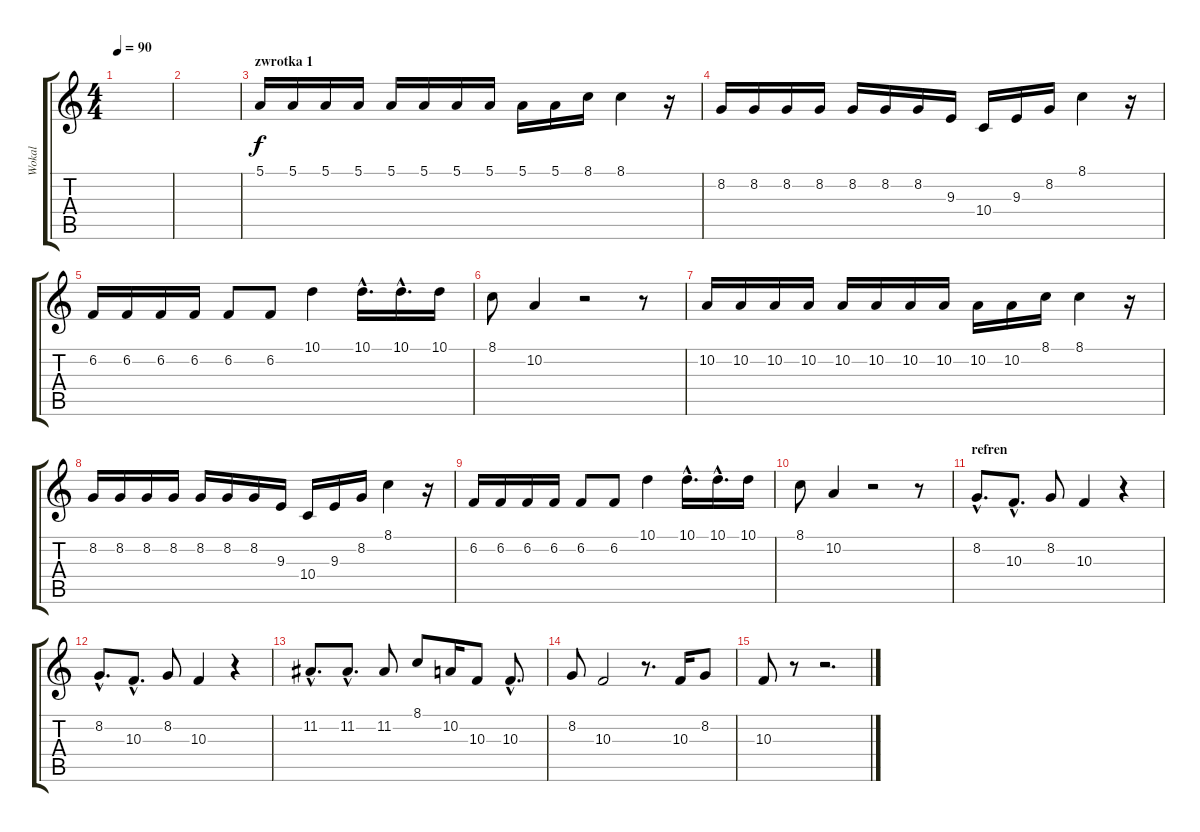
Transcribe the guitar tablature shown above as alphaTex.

\track ("Wokal" "Wokal") {instrument voiceoohs}
\staff {score tabs}
\tuning (E4 B3 G3 D3 A2 E2) {hide}
\ts (4 4)
\tempo 90
\clef g2
\ks c
|
|
\section ("" "zwrotka 1")
5.1.16 5.1.16 5.1.16 5.1.16 5.1.16 5.1.16 5.1.16 5.1.16 5.1.16 5.1.16 8.1.16 8.1.4 r.16 |
8.2.16 8.2.16 8.2.16 8.2.16 8.2.16 8.2.16 8.2.16 9.3.16 10.4.16 9.3.16 8.2.16 8.1.4 r.16 |
6.2.16 6.2.16 6.2.16 6.2.16 6.2.8 6.2.8 10.1.4 10.1{hac}.16{d} 10.1{hac}.16{d} 10.1.16 |
8.1.8 10.2.4 r.2 r.8 |
10.2.16 10.2.16 10.2.16 10.2.16 10.2.16 10.2.16 10.2.16 10.2.16 10.2.16 10.2.16 8.1.16 8.1.4 r.16 |
8.2.16 8.2.16 8.2.16 8.2.16 8.2.16 8.2.16 8.2.16 9.3.16 10.4.16 9.3.16 8.2.16 8.1.4 r.16 |
6.2.16 6.2.16 6.2.16 6.2.16 6.2.8 6.2.8 10.1.4 10.1{hac}.16{d} 10.1{hac}.16{d} 10.1.16 |
8.1.8 10.2.4 r.2 r.8 |
\section ("" "refren")
8.2{hac}.8{d} 10.3{hac}.8{d} 8.2.8 10.3.4 r.4 |
8.2{hac}.8{d} 10.3{hac}.8{d} 8.2.8 10.3.4 r.4 |
11.2{hac}.8{d} 11.2{hac}.8{d} 11.2.8 8.1.8 10.2.16 10.3.8 10.3{hac}.8{d} |
8.2.8 10.3.2 r.8{d} 10.3.16 8.2.8 |
10.3.8 r.8 r.2{d}
